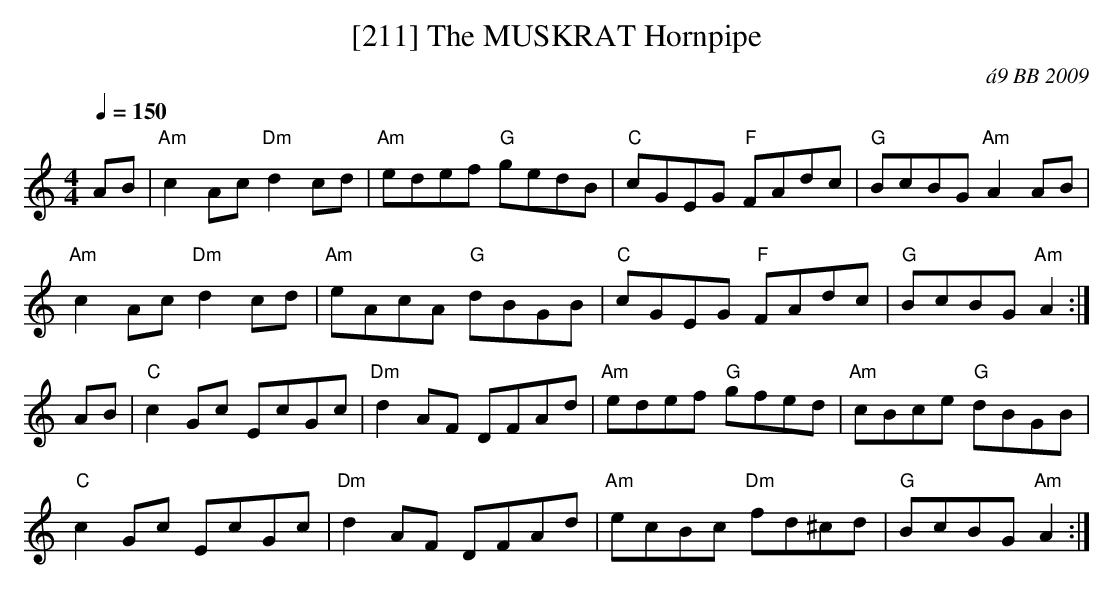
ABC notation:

X:1
T:[211] The MUSKRAT Hornpipe
C:\'a9 BB 2009
L:1/8
M:4/4
Q:1/4=150
K:Am
AB|"Am"c2 Ac "Dm"d2 cd|"Am"edef "G"gedB|"C"cGEG "F"FAdc|"G"BcBG "Am"A2 AB|
"Am"c2 Ac "Dm"d2 cd|"Am"eAcA "G"dBGB|"C"cGEG "F"FAdc|"G"BcBG "Am"A2 :|
AB|"C"c2 Gc EcGc|"Dm"d2 AF DFAd|"Am"edef "G"gfed|"Am"cBce "G"dBGB|
"C"c2 Gc EcGc|"Dm"d2 AF DFAd|"Am"ecBc "Dm"fd^cd|"G"BcBG  "Am"A2 :|
